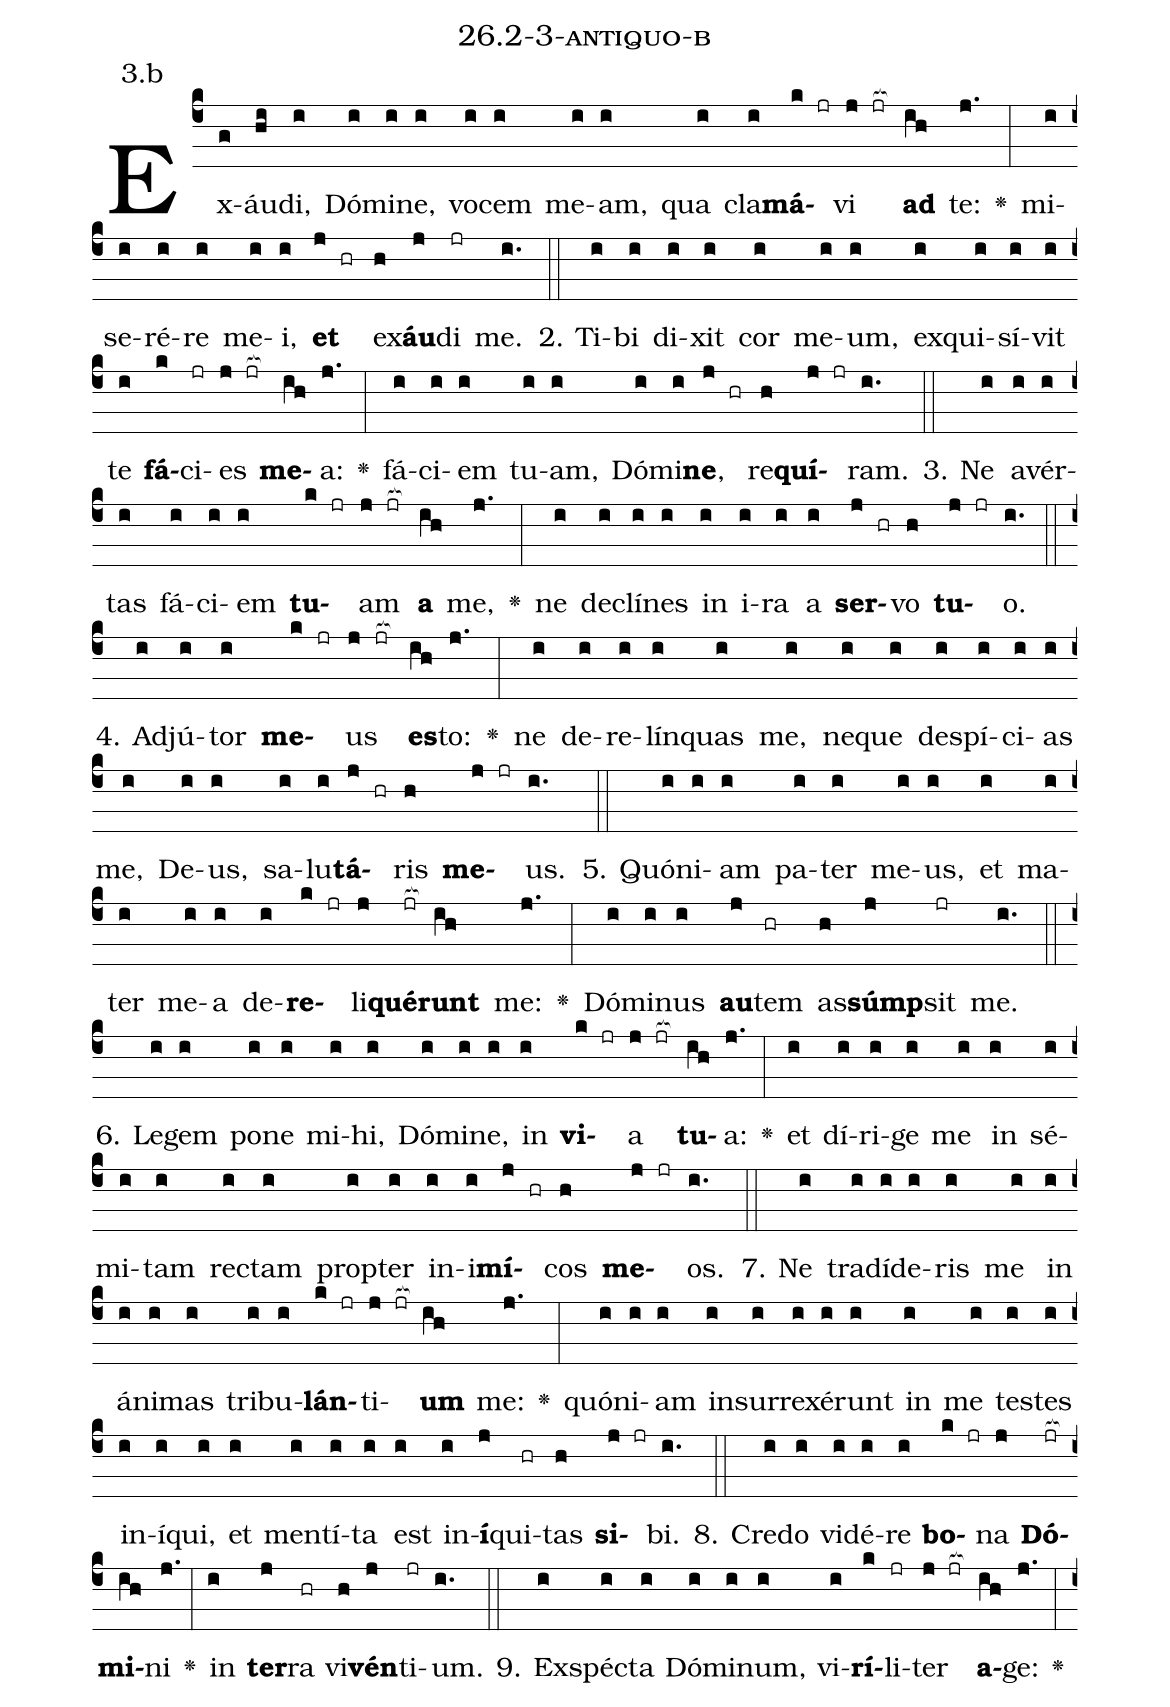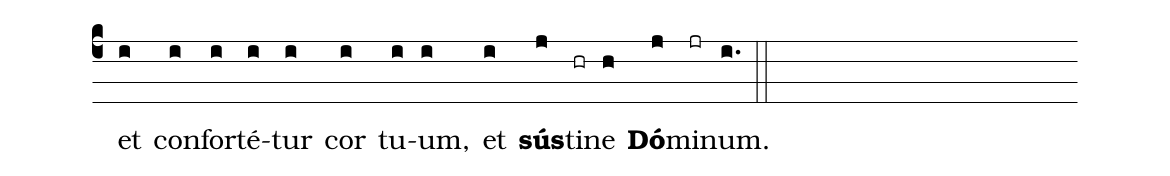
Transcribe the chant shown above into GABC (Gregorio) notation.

name: 26.2-3-antiquo-b;
annotation: 3.b;
%%
(c4)Ex(g)áu(hi)di,(i) Dó(i)mi(i)ne,(i) vo(i)cem(i) me(i)am,(i) qua(i) cla(i)<b>má</b>(k jr)vi(j jr[ocb:1{]) <b>ad</b>(ih[ocb:0}]) te:(j.) <v>\greheightstar</v>(:) mi(i)se(i)ré(i)re(i) me(i)i,(i) <b>et</b>(j hr) ex(h)<b>áu</b>(j)di(jr) me.(i.) (::)
2. Ti(i)bi(i) di(i)xit(i) cor(i) me(i)um,(i) ex(i)qui(i)sí(i)vit(i) te(i) <b>fá</b>(k)ci(jr)es(j jr[ocb:1{]) <b>me</b>(ih[ocb:0}])a:(j.) <v>\greheightstar</v>(:) fá(i)ci(i)em(i) tu(i)am,(i) Dó(i)mi(i)<b>ne</b>,(j hr) re(h)<b>quí</b>(j jr)ram.(i.) (::)
3. Ne(i) a(i)vér(i)tas(i) fá(i)ci(i)em(i) <b>tu</b>(k jr)am(j jr[ocb:1{]) <b>a</b>(ih[ocb:0}]) me,(j.) <v>\greheightstar</v>(:) ne(i) de(i)clí(i)nes(i) in(i) i(i)ra(i) a(i) <b>ser</b>(j hr)vo(h) <b>tu</b>(j jr)o.(i.) (::)
4. Ad(i)jú(i)tor(i) <b>me</b>(k jr)us(j jr[ocb:1{]) <b>es</b>(ih[ocb:0}])to:(j.) <v>\greheightstar</v>(:) ne(i) de(i)re(i)lín(i)quas(i) me,(i) ne(i)que(i) de(i)spí(i)ci(i)as(i) me,(i) De(i)us,(i) sa(i)lu(i)<b>tá</b>(j hr)ris(h) <b>me</b>(j jr)us.(i.) (::)
5. Quón(i)i(i)am(i) pa(i)ter(i) me(i)us,(i) et(i) ma(i)ter(i) me(i)a(i) de(i)<b>re</b>(k jr)li(j)<b>qué</b>(jr[ocb:1{])<b>runt</b>(ih[ocb:0}]) me:(j.) <v>\greheightstar</v>(:) Dó(i)mi(i)nus(i) <b>au</b>(j)tem(hr) as(h)<b>súmp</b>(j)sit(jr) me.(i.) (::)
6. Le(i)gem(i) po(i)ne(i) mi(i)hi,(i) Dó(i)mi(i)ne,(i) in(i) <b>vi</b>(k jr)a(j jr[ocb:1{]) <b>tu</b>(ih[ocb:0}])a:(j.) <v>\greheightstar</v>(:) et(i) dí(i)ri(i)ge(i) me(i) in(i) sé(i)mi(i)tam(i) rec(i)tam(i) prop(i)ter(i) in(i)i(i)<b>mí</b>(j hr)cos(h) <b>me</b>(j jr)os.(i.) (::)
7. Ne(i) tra(i)dí(i)de(i)ris(i) me(i) in(i) á(i)ni(i)mas(i) tri(i)bu(i)<b>lán</b>(k jr)ti(j jr[ocb:1{])<b>um</b>(ih[ocb:0}]) me:(j.) <v>\greheightstar</v>(:) quón(i)i(i)am(i) in(i)sur(i)re(i)xé(i)runt(i) in(i) me(i) tes(i)tes(i) in(i)í(i)qui,(i) et(i) men(i)tí(i)ta(i) est(i) in(i)<b>í</b>(j)qui(hr)tas(h) <b>si</b>(j jr)bi.(i.) (::)
8. Cre(i)do(i) vi(i)dé(i)re(i) <b>bo</b>(k jr)na(j) <b>Dó</b>(jr[ocb:1{])<b>mi</b>(ih[ocb:0}])ni(j.) <v>\greheightstar</v>(:) in(i) <b>ter</b>(j)ra(hr) vi(h)<b>vén</b>(j)ti(jr)um.(i.) (::)
9. Ex(i)spéc(i)ta(i) Dó(i)mi(i)num,(i) vi(i)<b>rí</b>(k)li(jr)ter(j jr[ocb:1{]) <b>a</b>(ih[ocb:0}])ge:(j.) <v>\greheightstar</v>(:) et(i) con(i)for(i)té(i)tur(i) cor(i) tu(i)um,(i) et(i) <b>sús</b>(j)ti(hr)ne(h) <b>Dó</b>(j)mi(jr)num.(i.) (::)
